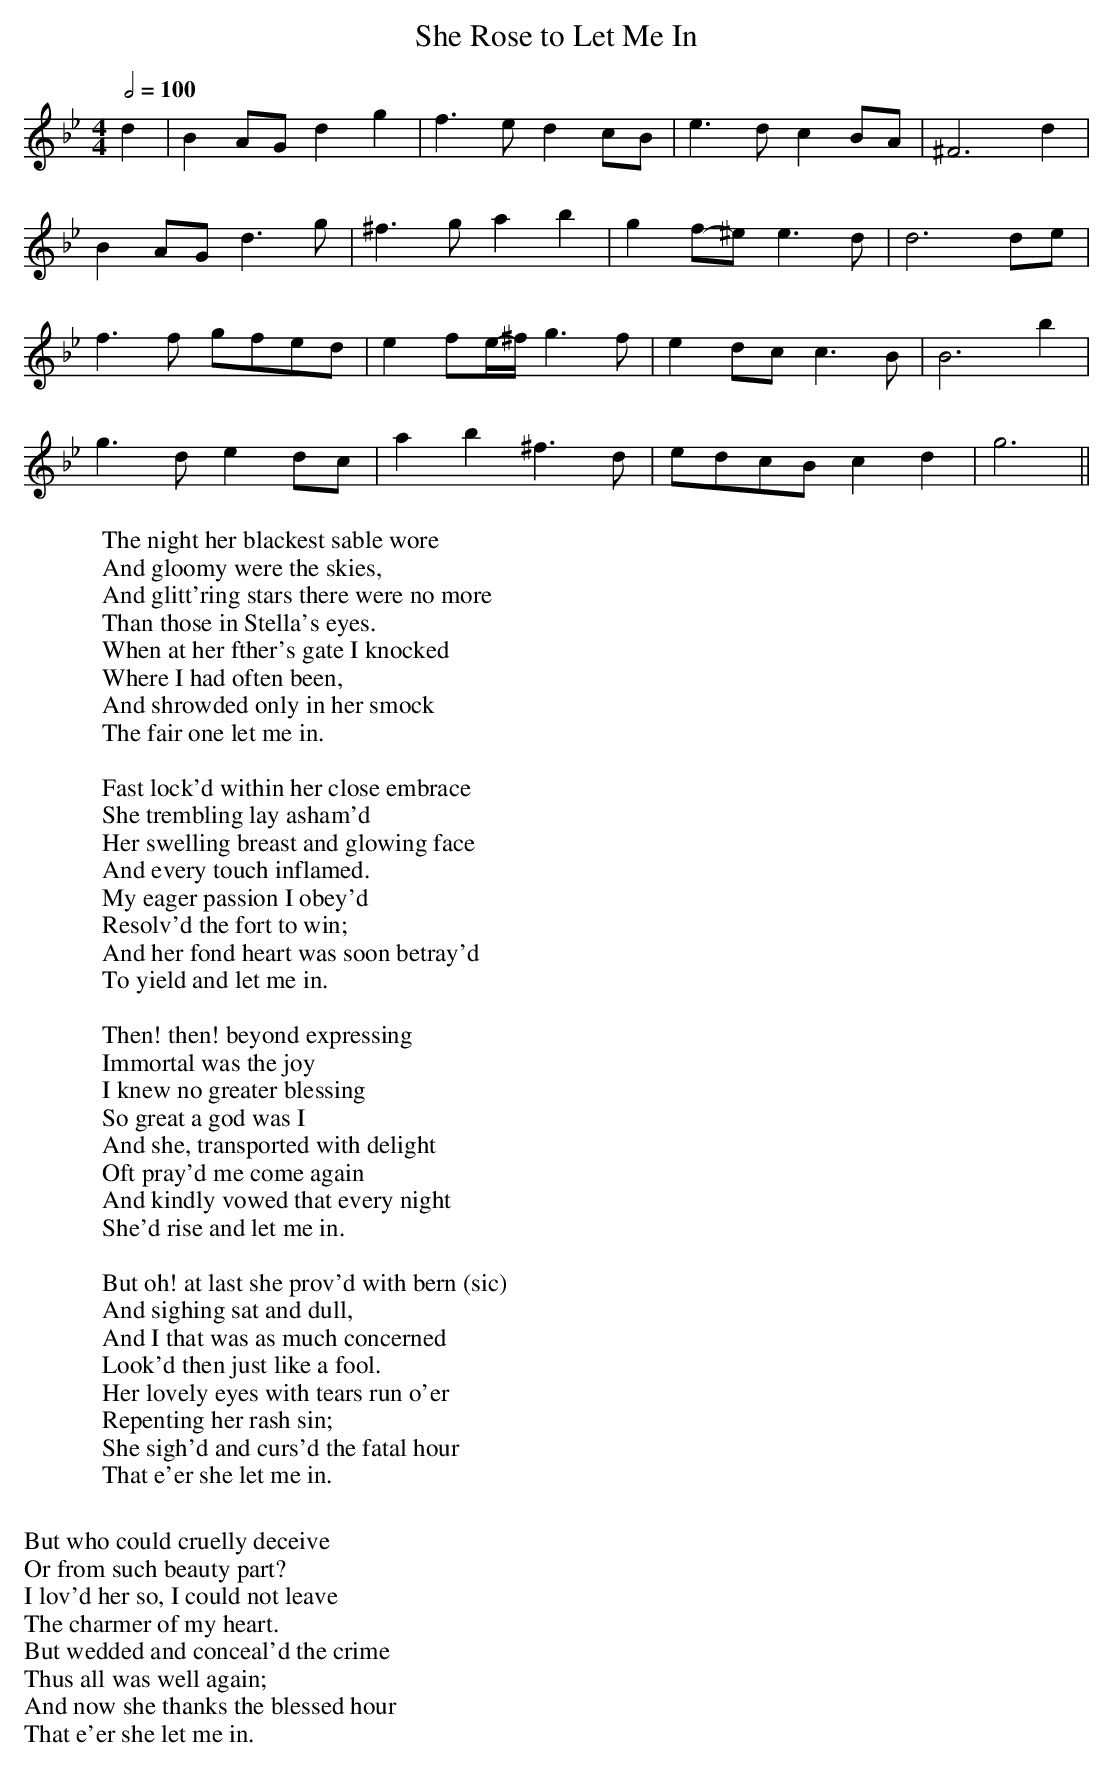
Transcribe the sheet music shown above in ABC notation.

X:1
T:She Rose to Let Me In
M:4/4
L:1/8
Q:2/4=100
W:The night her blackest sable wore
W:And gloomy were the skies,
W:And glitt'ring stars there were no more
W:Than those in Stella's eyes.
W:When at her fther's gate I knocked
W:Where I had often been,
W:And shrowded only in her smock
W:The fair one let me in.
W:
W:Fast lock'd within her close embrace
W:She trembling lay asham'd
W:Her swelling breast and glowing face
W:And every touch inflamed.
W:My eager passion I obey'd
W:Resolv'd the fort to win;
W:And her fond heart was soon betray'd
W:To yield and let me in.
W:
W:Then! then! beyond expressing
W:Immortal was the joy
W:I knew no greater blessing
W:So great a god was I
W:And she, transported with delight
W:Oft pray'd me come again
W:And kindly vowed that every night
W:She'd rise and let me in.
W:
W:But oh! at last she prov'd with bern (sic)
W:And sighing sat and dull,
W:And I that was as much concerned
W:Look'd then just like a fool.
W:Her lovely eyes with tears run o'er
W:Repenting her rash sin;
W:She sigh'd and curs'd the fatal hour
W:That e'er she let me in.
W:
W:But who could cruelly deceive
W:Or from such beauty part?
W:I lov'd her so, I could not leave
W:The charmer of my heart.
W:But wedded and conceal'd the crime
W:Thus all was well again;
W:And now she thanks the blessed hour
W:That e'er she let me in.
K:Bb
d2|B2A-G d2g2|f3e d2c-B|e3d c2B-A|^F6 d2|
B2A-G d3g|^f3g a2b2|g2f-^e e3d|d6 d-e|
f3f g-fe-d|e2f-e/-^f/ g3f|e2d-c c3B|B6 b2|
g3d e2d-c|a2b2 ^f3d|e-dc-B c2d2|g6||
